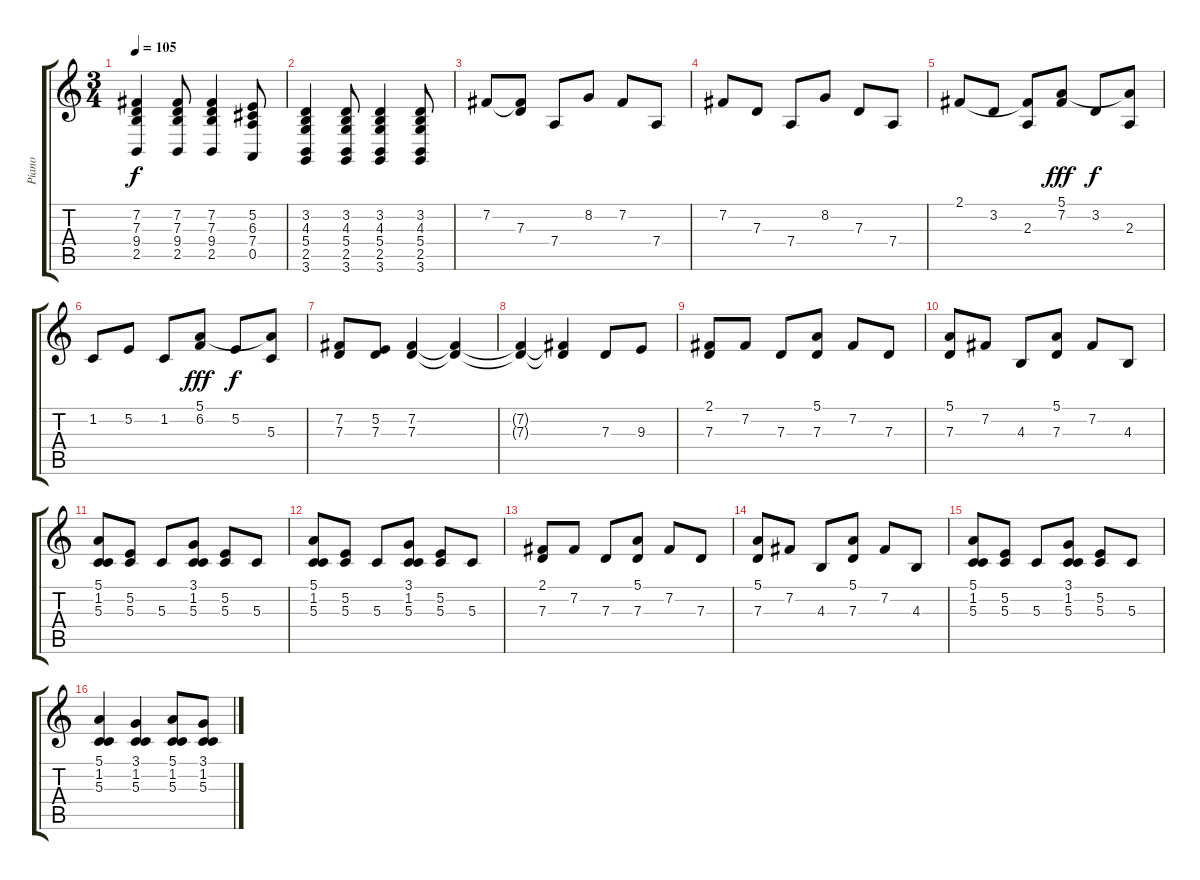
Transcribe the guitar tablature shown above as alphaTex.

\track ("Piano" "Piano") {instrument acousticgrandpiano}
\staff {score tabs}
\tuning (E4 B3 G3 D3 A2 E2) {hide}
\ts (3 4)
\tempo 105
\clef g2
\ks c
(7.2 7.3 9.4 2.5).4{dy f} (7.2 7.3 9.4 2.5).8 (7.2 7.3 9.4 2.5).4 (5.2 6.3 7.4 0.5).8 |
(3.2 4.3 5.4 2.5 3.6).4 (3.2 4.3 5.4 2.5 3.6).8 (3.2 4.3 5.4 2.5 3.6).4 (3.2 4.3 5.4 2.5 3.6).8 |
7.2.8 (7.2{t} 7.3).8 7.4.8 8.2.8 7.2.8 7.4.8 |
7.2.8 7.3.8 7.4.8 8.2.8 7.3.8 7.4.8 |
2.1.8 3.2.8 (2.1{t} 2.3).8 (5.1 7.2).8{dy fff} 3.2.8{dy f} (5.1{t} 2.3).8 |
1.2.8 5.2.8 1.2.8 (5.1 6.2).8{dy fff} 5.2.8{dy f} (5.1{t} 5.3).8 |
(7.2 7.3).8 (5.2 7.3).8 (7.2 7.3).4 (7.2{t} 7.3{t}).4 |
(7.2{t} 7.3{t}).4 (7.2{t} 7.3{t}).4 7.3.8 9.3.8 |
(2.1 7.3).8 7.2.8 7.3.8 (5.1 7.3).8 7.2.8 7.3.8 |
(5.1 7.3).8 7.2.8 4.3.8 (5.1 7.3).8 7.2.8 4.3.8 |
(5.1 1.2 5.3).8 (5.2 5.3).8 5.3.8 (3.1 1.2 5.3).8 (5.2 5.3).8 5.3.8 |
(5.1 1.2 5.3).8 (5.2 5.3).8 5.3.8 (3.1 1.2 5.3).8 (5.2 5.3).8 5.3.8 |
(2.1 7.3).8 7.2.8 7.3.8 (5.1 7.3).8 7.2.8 7.3.8 |
(5.1 7.3).8 7.2.8 4.3.8 (5.1 7.3).8 7.2.8 4.3.8 |
(5.1 1.2 5.3).8 (5.2 5.3).8 5.3.8 (3.1 1.2 5.3).8 (5.2 5.3).8 5.3.8 |
(5.1 1.2 5.3).4 (3.1 1.2 5.3).4 (5.1 1.2 5.3).8 (3.1 1.2 5.3).8
